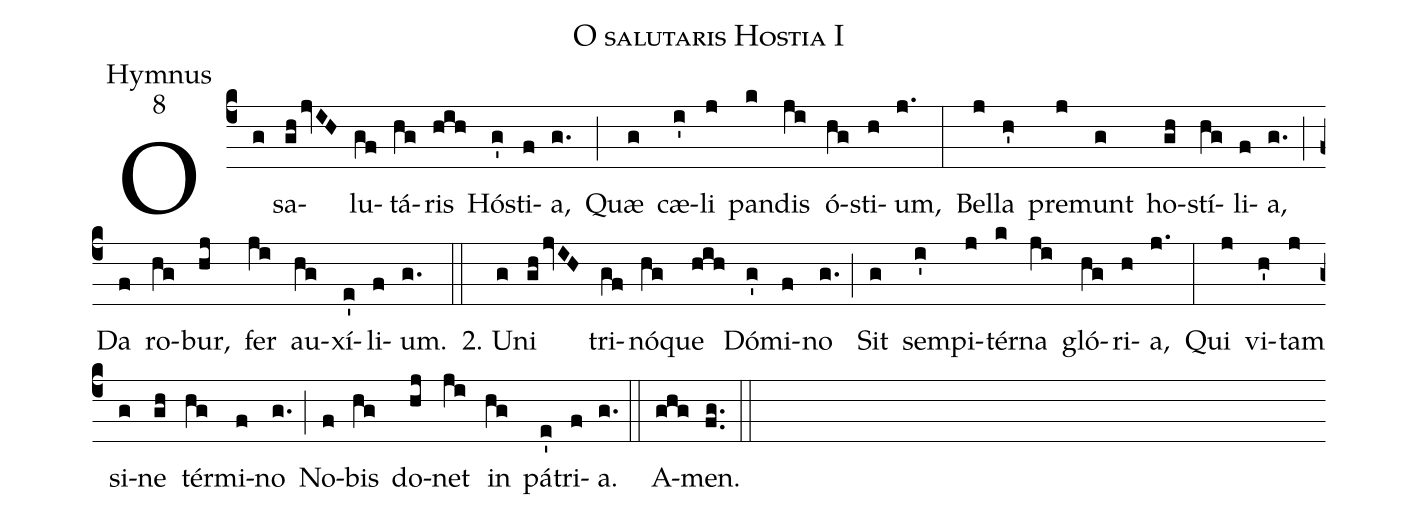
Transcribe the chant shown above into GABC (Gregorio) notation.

name:O salutaris Hostia I;
office-part:Hymnus;
mode:8;
%%
(c4) O(g) sa(gh/jvIH)lu(gf)tá(hg)ris(hih) Hó(g')sti(f)a,(g.) (;) Quæ(g) cæ(i')li(j) pan(k)dis(ji) ó(hg)sti(h)um,(j.) (:) Bel(j)la(h') pre(j)munt(g) ho(gh)stí(hg)li(f)a,(g.) (;) Da(f) ro(hg)bur,(hj) fer(ji) au(hg)xí(e')li(f)um.(g.) (::)
2. U(g)ni(gh/jvIH) tri(gf)nó(hg)que(hih) Dó(g')mi(f)no(g.) (;) Sit(g) sem(i')pi(j)tér(k)na(ji) gló(hg)ri(h)a,(j.) (:) Qui(j) vi(h')tam(j) si(g)ne(gh) tér(hg)mi(f)no(g.) (;) No(f)bis(hg) do(hj)net(ji) in(hg) pá(e')tri(f)a.(g.) (::)
A(ghg)men.(fg..) (::)
